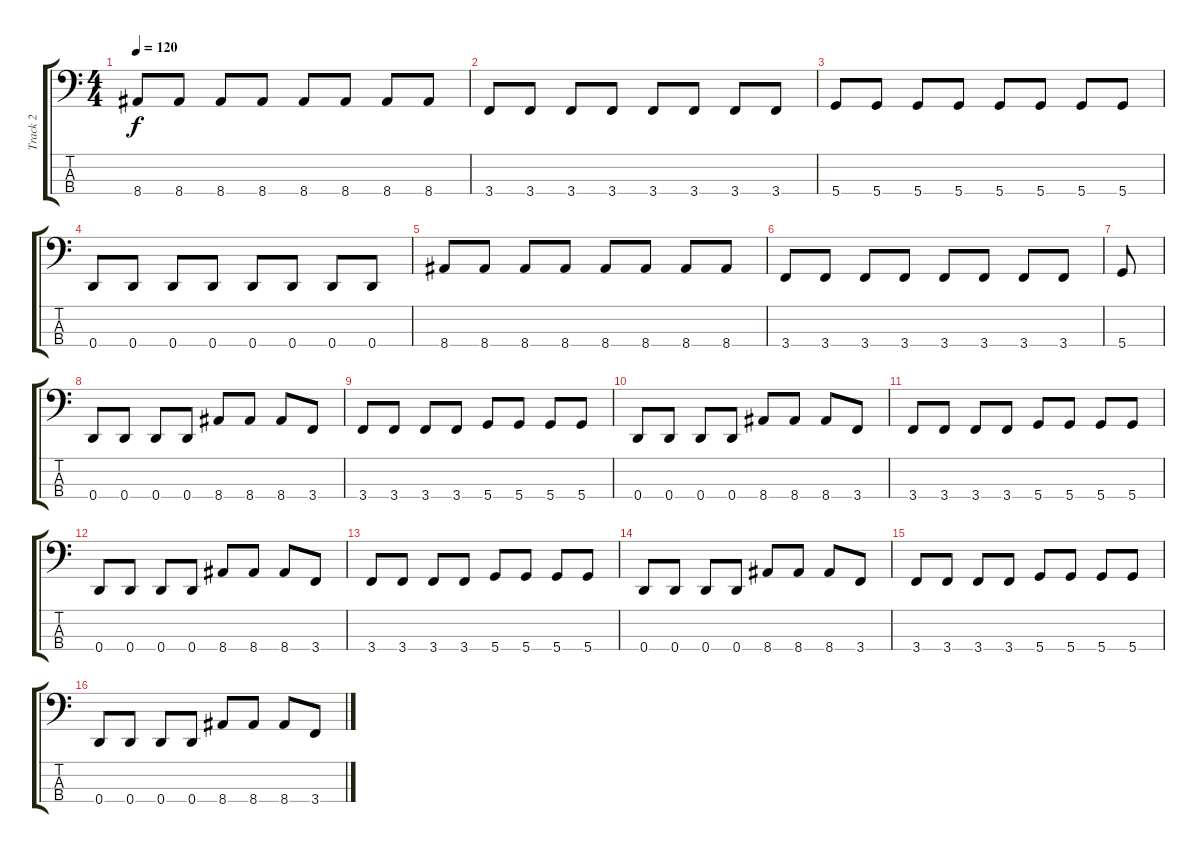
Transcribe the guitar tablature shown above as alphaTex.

\track ("Track 2" "Track 2") {instrument electricbassfinger}
\staff {score tabs}
\tuning (G2 D2 A1 D1) {hide}
\ts (4 4)
\tempo 120
\clef f4
\ks c
8.4.8{dy f} 8.4.8 8.4.8 8.4.8 8.4.8 8.4.8 8.4.8 8.4.8 |
3.4.8 3.4.8 3.4.8 3.4.8 3.4.8 3.4.8 3.4.8 3.4.8 |
5.4.8 5.4.8 5.4.8 5.4.8 5.4.8 5.4.8 5.4.8 5.4.8 |
0.4.8 0.4.8 0.4.8 0.4.8 0.4.8 0.4.8 0.4.8 0.4.8 |
8.4.8 8.4.8 8.4.8 8.4.8 8.4.8 8.4.8 8.4.8 8.4.8 |
3.4.8 3.4.8 3.4.8 3.4.8 3.4.8 3.4.8 3.4.8 3.4.8 |
5.4.8 |
0.4.8 0.4.8 0.4.8 0.4.8 8.4.8 8.4.8 8.4.8 3.4.8 |
3.4.8 3.4.8 3.4.8 3.4.8 5.4.8 5.4.8 5.4.8 5.4.8 |
0.4.8 0.4.8 0.4.8 0.4.8 8.4.8 8.4.8 8.4.8 3.4.8 |
3.4.8 3.4.8 3.4.8 3.4.8 5.4.8 5.4.8 5.4.8 5.4.8 |
0.4.8 0.4.8 0.4.8 0.4.8 8.4.8 8.4.8 8.4.8 3.4.8 |
3.4.8 3.4.8 3.4.8 3.4.8 5.4.8 5.4.8 5.4.8 5.4.8 |
0.4.8 0.4.8 0.4.8 0.4.8 8.4.8 8.4.8 8.4.8 3.4.8 |
3.4.8 3.4.8 3.4.8 3.4.8 5.4.8 5.4.8 5.4.8 5.4.8 |
0.4.8 0.4.8 0.4.8 0.4.8 8.4.8 8.4.8 8.4.8 3.4.8
